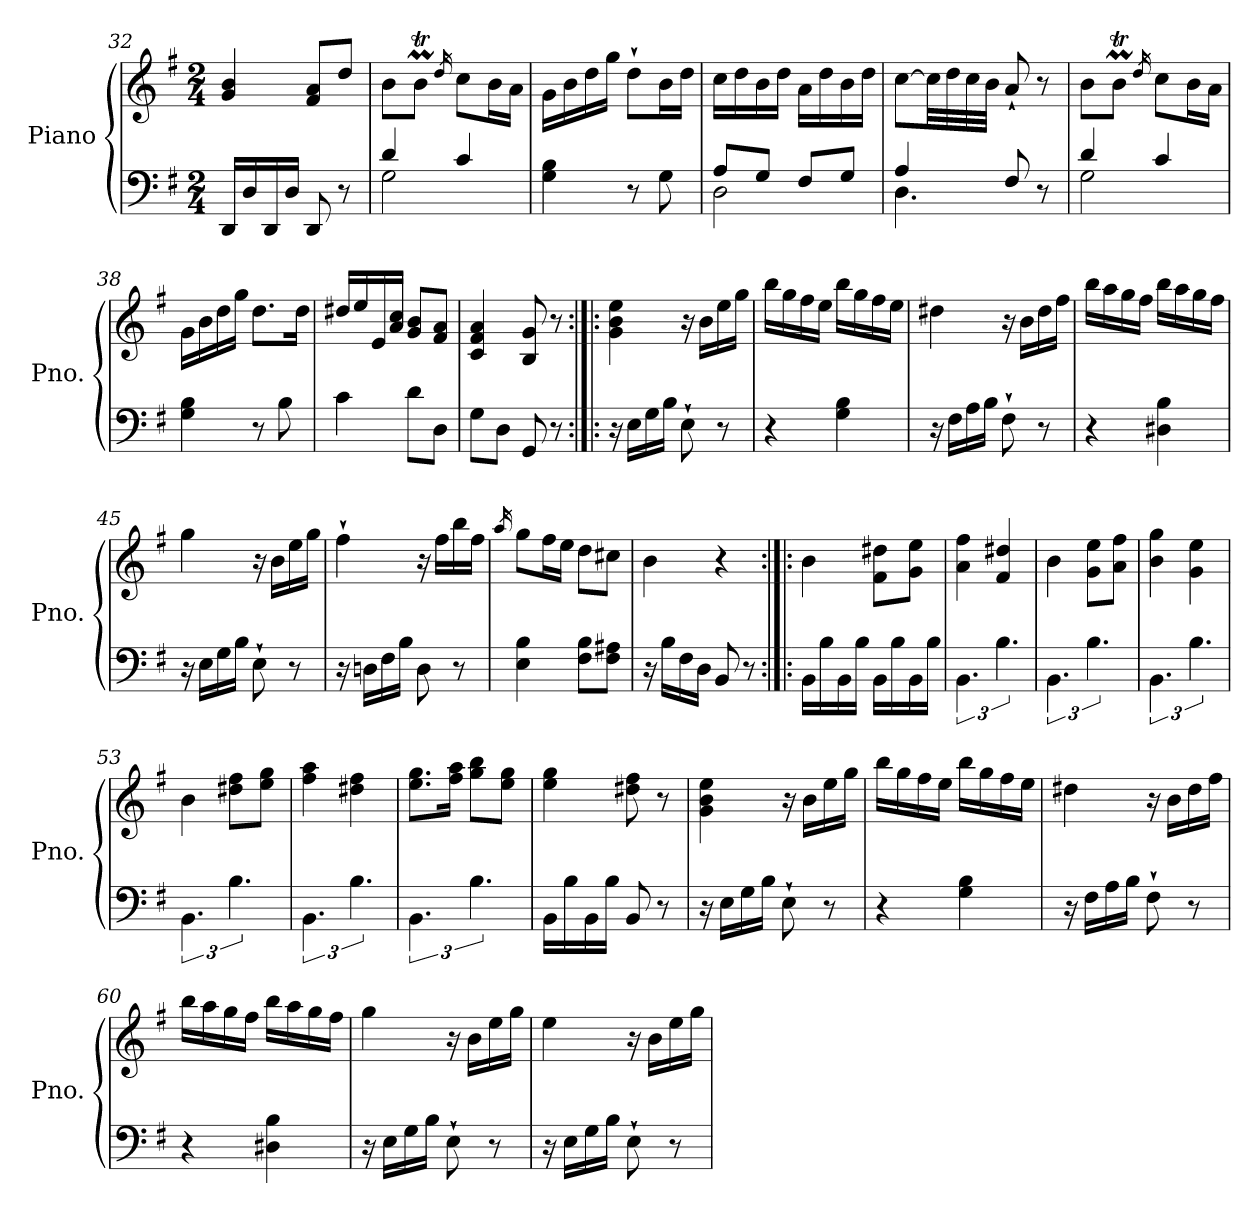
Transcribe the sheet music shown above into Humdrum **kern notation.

**kern	**kern
*part1	*part1
*staff2	*staff1
*I"Piano	*
*I'Pno.	*
*clefF4	*clefG2
*k[f#]	*k[f#]
*G:	*G:
*M2/4	*M2/4
=32	=32
16DD/LL	4g/ 4b/
16D/	.
16DD/	.
16D/JJ	.
8DD/	8f#/ 8a/L
8r	8dd/J
=33	=33
*^	*
4d/	2G\	8b\L
.	.	8bmt\J
.	.	16qdd/
4c/	.	8cc\L
.	.	16b\L
.	.	16a\JJ
*v	*v	*
=34	=34
4G\ 4B\	16g\LL
.	16b\
.	16dd\
.	16gg\JJ
8r	8dd`\L
8G\	16b\L
.	16dd\JJ
=35	=35
*^	*
8A/L	2D\	16cc\LL
.	.	16dd\
8G/J	.	16b\
.	.	16dd\JJ
8F#/L	.	16a\LL
.	.	16dd\
8G/J	.	16b\
.	.	16dd\JJ
=36	=36	=36
4A/	4.D\	[8cc\L
.	.	32cc\LL]
.	.	32dd\
.	.	32cc\
.	.	32b\JJJ
8F#/	.	8a`/
8r	8ryy	8r
!!LO:LB:g=z
=37	=37	=37
4d/	2G\	8b\L
.	.	8bmt\J
.	.	16qdd/
4c/	.	8cc\L
.	.	16b\L
.	.	16a\JJ
*v	*v	*
=38	=38
4G\ 4B\	16g\LL
.	16b\
.	16dd\
.	16gg\JJ
8r	8.dd\L
8B\	.
.	16dd\Jk
=39	=39
4c\	16dd#X/LL
.	16ee/
.	16e/
.	16a/ 16cc/JJ
8d\L	8g/ 8b/L
8D\J	8f#/ 8a/J
=40	=40
8G\L	4c/ 4f#/ 4a/
8D\J	.
8GG/	8B/ 8g/
8r	8r
=41:|!|:	=41:|!|:
16r	4g\ 4b\ 4ee\
16E\LL	.
16G\	.
16B\JJ	.
8E`\	16r
.	16b\LL
8r	16ee\
.	16gg\JJ
=42	=42
4r	16bb\LL
.	16gg\
.	16ff#\
.	16ee\JJ
4G\ 4B\	16bb\LL
.	16gg\
.	16ff#\
.	16ee\JJ
!!LO:LB:g=z
=43	=43
16r	4dd#X\
16F#\LL	.
16A\	.
16B\JJ	.
8F#`\	16r
.	16b\LL
8r	16dd#\
.	16ff#\JJ
=44	=44
4r	16bb\LL
.	16aa\
.	16gg\
.	16ff#\JJ
4D#X\ 4B\	16bb\LL
.	16aa\
.	16gg\
.	16ff#\JJ
=45	=45
16r	4gg\
16E\LL	.
16G\	.
16B\JJ	.
8E`\	16r
.	16b\LL
8r	16ee\
.	16gg\JJ
=46	=46
16r	4ff#`\
16Dn\LL	.
16F#\	.
16B\JJ	.
8D\	16r
.	16ff#\LL
8r	16bb\
.	16ff#\JJ
=47	=47
.	16qaa/
4E\ 4B\	8gg\L
.	16ff#\L
.	16ee\JJ
8F#\ 8B\L	8dd\L
8F#\ 8A#X\J	8cc#X\J
!!LO:PB:g=z
=48	=48
16r	4b\
16B\LL	.
16F#\	.
16D\JJ	.
8BB/	4r
8r	.
=49:|!|:	=49:|!|:
16BB\LL	4b\
16B\	.
16BB\	.
16B\JJ	.
16BB\LL	8f#\ 8dd#X\L
16B\	.
16BB\	8g\ 8ee\J
16B\JJ	.
=50	=50
6.BB\	4a\ 4ff#\
6.B\	4f#/ 4dd#X/
=51	=51
6.BB\	4b\
6.B\	8g\ 8ee\L
.	8a\ 8ff#\J
=52	=52
6.BB\	4b\ 4gg\
6.B\	4g\ 4ee\
=53	=53
6.BB\	4b\
6.B\	8dd#X\ 8ff#\L
.	8ee\ 8gg\J
=54	=54
6.BB\	4ff#\ 4aa\
6.B\	4dd#X\ 4ff#\
=55	=55
6.BB\	8.ee\ 8.gg\L
.	16ff#\ 16aa\Jk
6.B\	8gg\ 8bb\L
.	8ee\ 8gg\J
!!LO:LB:g=z
=56	=56
16BB\LL	4ee\ 4gg\
16B\	.
16BB\	.
16B\JJ	.
8BB/	8dd#X\ 8ff#\
8r	8r
!!LO:LB:g=z
=57	=57
16r	4g\ 4b\ 4ee\
16E\LL	.
16G\	.
16B\JJ	.
8E`\	16r
.	16b\LL
8r	16ee\
.	16gg\JJ
=58	=58
4r	16bb\LL
.	16gg\
.	16ff#\
.	16ee\JJ
4G\ 4B\	16bb\LL
.	16gg\
.	16ff#\
.	16ee\JJ
=59	=59
16r	4dd#X\
16F#\LL	.
16A\	.
16B\JJ	.
8F#`\	16r
.	16b\LL
8r	16dd#\
.	16ff#\JJ
=60	=60
4r	16bb\LL
.	16aa\
.	16gg\
.	16ff#\JJ
4D#X\ 4B\	16bb\LL
.	16aa\
.	16gg\
.	16ff#\JJ
=61	=61
16r	4gg\
16E\LL	.
16G\	.
16B\JJ	.
8E`\	16r
.	16b\LL
8r	16ee\
.	16gg\JJ
!!LO:LB:g=z
=62	=62
16r	4ee\
16E\LL	.
16G\	.
16B\JJ	.
8E`\	16r
.	16b\LL
8r	16ee\
.	16gg\JJ
=	=
*-	*-
